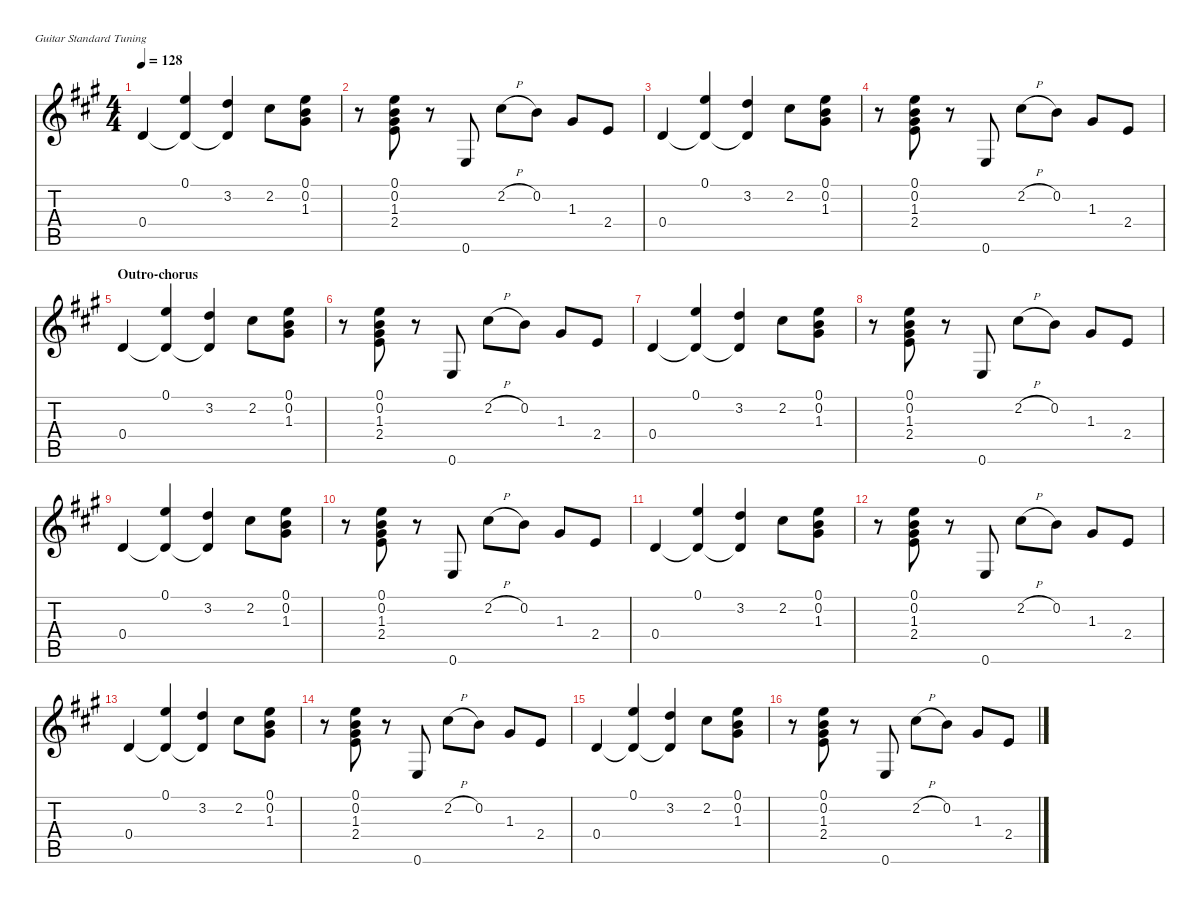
\defaultSystemsLayout 4
\hideDynamics
\bracketExtendMode nobrackets
\singleTrackTrackNamePolicy hidden
\multiTrackTrackNamePolicy hidden
\firstSystemTrackNameMode fullname
\firstSystemTrackNameOrientation horizontal
\otherSystemsTrackNameOrientation horizontal
\track ("Guitar" "E-Gt") {mute instrument distortionguitar}
\staff {score tabs}
\tuning (E4 B3 G3 D3 A2 E2)
\ts (4 4)
\tempo 128
\clef g2
\ks a
0.4{acc forcenatural}.4{dy f beam Up} (0.1{acc forcenatural} 0.4{t acc forcenatural}).4{beam Up} (3.2{acc forcenatural} 0.4{t acc forcenatural}).4{beam Up} 2.2{acc #}.8{beam Down} (0.1{acc forcenatural} 0.2{acc forcenatural} 1.3{acc #}).8{beam Down} |
r.8{beam Down} (0.2{acc forcenatural} 1.3{acc #} 0.1{acc forcenatural} 2.4{acc forcenatural}).8{beam Up} r.8{beam Up} 0.6{acc forcenatural}.8{beam Up} 2.2{h acc #}.8{beam Down} 0.2{acc forcenatural}.8{beam Down} 1.3{acc #}.8{beam Up} 2.4{acc forcenatural}.8{beam Up} |
0.4{acc forcenatural}.4{beam Up} (0.1{acc forcenatural} 0.4{t acc forcenatural}).4{beam Up} (3.2{acc forcenatural} 0.4{t acc forcenatural}).4{beam Up} 2.2{acc #}.8{beam Down} (0.1{acc forcenatural} 0.2{acc forcenatural} 1.3{acc #}).8{beam Down} |
r.8{beam Down} (0.2{acc forcenatural} 1.3{acc #} 0.1{acc forcenatural} 2.4{acc forcenatural}).8{beam Up} r.8{beam Up} 0.6{acc forcenatural}.8{beam Up} 2.2{h acc #}.8{beam Down} 0.2{acc forcenatural}.8{beam Down} 1.3{acc #}.8{beam Up} 2.4{acc forcenatural}.8{beam Up} |
\section ("" "Outro-chorus")
0.4{acc forcenatural}.4{beam Up} (0.1{acc forcenatural} 0.4{t acc forcenatural}).4{beam Up} (3.2{acc forcenatural} 0.4{t acc forcenatural}).4{beam Up} 2.2{acc #}.8{beam Down} (0.1{acc forcenatural} 0.2{acc forcenatural} 1.3{acc #}).8{beam Down} |
r.8{beam Down} (0.2{acc forcenatural} 1.3{acc #} 0.1{acc forcenatural} 2.4{acc forcenatural}).8{beam Up} r.8{beam Up} 0.6{acc forcenatural}.8{beam Up} 2.2{h acc #}.8{beam Down} 0.2{acc forcenatural}.8{beam Down} 1.3{acc #}.8{beam Up} 2.4{acc forcenatural}.8{beam Up} |
0.4{acc forcenatural}.4{beam Up} (0.1{acc forcenatural} 0.4{t acc forcenatural}).4{beam Up} (3.2{acc forcenatural} 0.4{t acc forcenatural}).4{beam Up} 2.2{acc #}.8{beam Down} (0.1{acc forcenatural} 0.2{acc forcenatural} 1.3{acc #}).8{beam Down} |
r.8{beam Down} (0.2{acc forcenatural} 1.3{acc #} 0.1{acc forcenatural} 2.4{acc forcenatural}).8{beam Up} r.8{beam Up} 0.6{acc forcenatural}.8{beam Up} 2.2{h acc #}.8{beam Down} 0.2{acc forcenatural}.8{beam Down} 1.3{acc #}.8{beam Up} 2.4{acc forcenatural}.8{beam Up} |
0.4{acc forcenatural}.4{beam Up} (0.1{acc forcenatural} 0.4{t acc forcenatural}).4{beam Up} (3.2{acc forcenatural} 0.4{t acc forcenatural}).4{beam Up} 2.2{acc #}.8{beam Down} (0.1{acc forcenatural} 0.2{acc forcenatural} 1.3{acc #}).8{beam Down} |
r.8{beam Down} (0.2{acc forcenatural} 1.3{acc #} 0.1{acc forcenatural} 2.4{acc forcenatural}).8{beam Up} r.8{beam Up} 0.6{acc forcenatural}.8{beam Up} 2.2{h acc #}.8{beam Down} 0.2{acc forcenatural}.8{beam Down} 1.3{acc #}.8{beam Up} 2.4{acc forcenatural}.8{beam Up} |
0.4{acc forcenatural}.4{beam Up} (0.1{acc forcenatural} 0.4{t acc forcenatural}).4{beam Up} (3.2{acc forcenatural} 0.4{t acc forcenatural}).4{beam Up} 2.2{acc #}.8{beam Down} (0.1{acc forcenatural} 0.2{acc forcenatural} 1.3{acc #}).8{beam Down} |
r.8{beam Down} (0.2{acc forcenatural} 1.3{acc #} 0.1{acc forcenatural} 2.4{acc forcenatural}).8{beam Up} r.8{beam Up} 0.6{acc forcenatural}.8{beam Up} 2.2{h acc #}.8{beam Down} 0.2{acc forcenatural}.8{beam Down} 1.3{acc #}.8{beam Up} 2.4{acc forcenatural}.8{beam Up} |
0.4{acc forcenatural}.4{beam Up} (0.1{acc forcenatural} 0.4{t acc forcenatural}).4{beam Up} (3.2{acc forcenatural} 0.4{t acc forcenatural}).4{beam Up} 2.2{acc #}.8{beam Down} (0.1{acc forcenatural} 0.2{acc forcenatural} 1.3{acc #}).8{beam Down} |
r.8{beam Down} (0.2{acc forcenatural} 1.3{acc #} 0.1{acc forcenatural} 2.4{acc forcenatural}).8{beam Up} r.8{beam Up} 0.6{acc forcenatural}.8{beam Up} 2.2{h acc #}.8{beam Down} 0.2{acc forcenatural}.8{beam Down} 1.3{acc #}.8{beam Up} 2.4{acc forcenatural}.8{beam Up} |
0.4{acc forcenatural}.4{beam Up} (0.1{acc forcenatural} 0.4{t acc forcenatural}).4{beam Up} (3.2{acc forcenatural} 0.4{t acc forcenatural}).4{beam Up} 2.2{acc #}.8{beam Down} (0.1{acc forcenatural} 0.2{acc forcenatural} 1.3{acc #}).8{beam Down} |
r.8{beam Down} (0.2{acc forcenatural} 1.3{acc #} 0.1{acc forcenatural} 2.4{acc forcenatural}).8{beam Up} r.8{beam Up} 0.6{acc forcenatural}.8{beam Up} 2.2{h acc #}.8{beam Down} 0.2{acc forcenatural}.8{beam Down} 1.3{acc #}.8{beam Up} 2.4{acc forcenatural}.8{beam Up}
